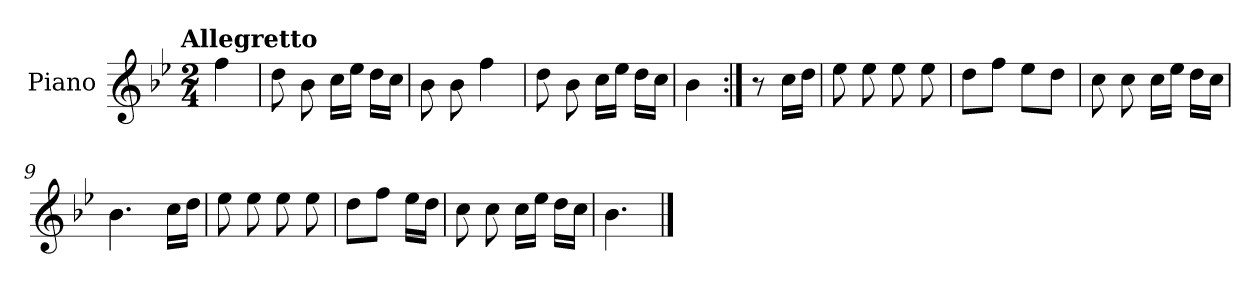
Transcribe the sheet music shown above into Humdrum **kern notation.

**kern
*part1
*staff1
*I"Piano
*I'Pno.
*clefG2
*k[b-e-]
!!LO:TX:omd:t=Allegretto
*M2/4
*MM116
=
4ff\
=1
8dd\
8b-\
16cc\LL
16ee-\JJ
16dd\LL
16cc\JJ
=2
8b-\
8b-\
4ff\
=3
8dd\
8b-\
16cc\LL
16ee-\JJ
16dd\LL
16cc\JJ
=4
4b-\
=5:|!
8r
16cc\LL
16dd\JJ
=6
8ee-\
8ee-\
8ee-\
8ee-\
!!LO:LB:g=z
=7
8dd\L
8ff\J
8ee-\L
8dd\J
=8
8cc\
8cc\
16cc\LL
16ee-\JJ
16dd\LL
16cc\JJ
=9
4.b-\
16cc\LL
16dd\JJ
=10
8ee-\
8ee-\
8ee-\
8ee-\
=11
8dd\L
8ff\J
16ee-\LL
16dd\JJ
=12
8cc\
8cc\
16cc\LL
16ee-\JJ
16dd\LL
16cc\JJ
=13
4.b-\
==
*-
